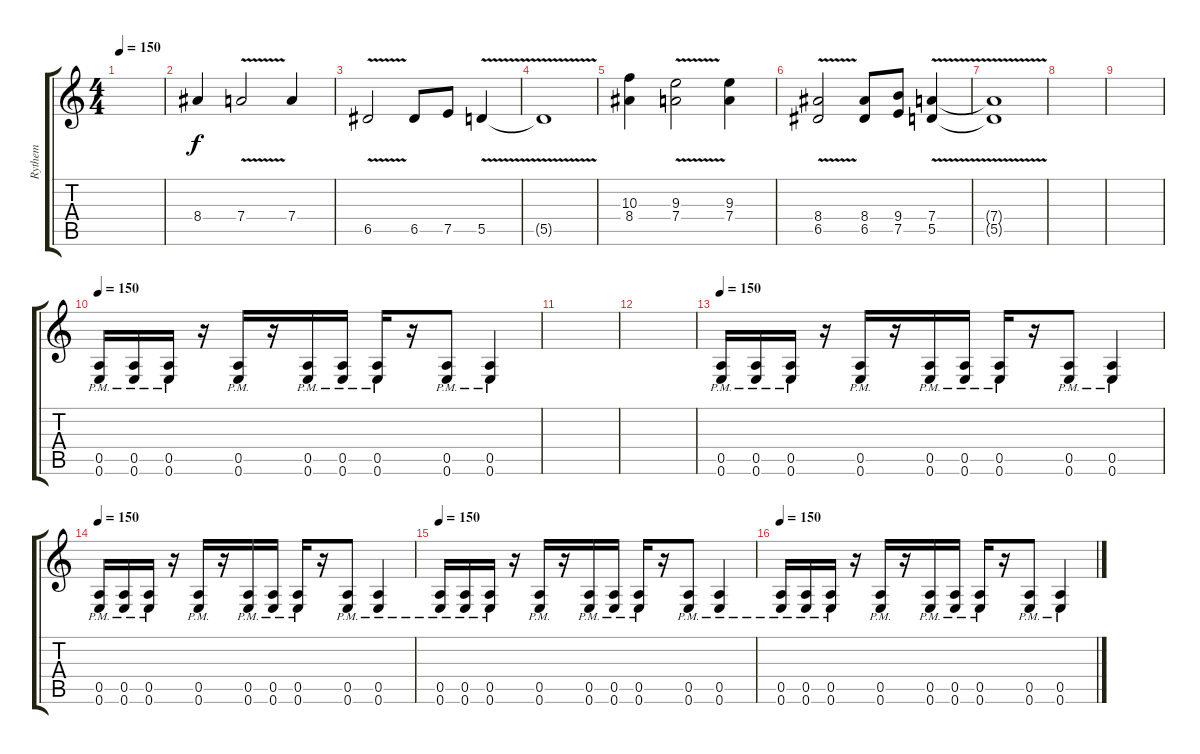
\track ("Rythem" "Rythem") {instrument distortionguitar}
\staff {score tabs}
\tuning (E4 B3 G3 D3 A2 E2) {hide}
\ts (4 4)
\tempo 150
\clef g2
\ks c
|
8.4.4 7.4{v}.2 7.4.4 |
6.5{v}.2 6.5.8 7.5.8 5.5{v}.4 |
5.5{t}.1 |
(10.3 8.4).4 (9.3 7.4{v}).2 (9.3 7.4).4 |
(8.4 6.5{v}).2 (8.4 6.5).8 (9.4 7.5).8 (7.4 5.5{v}).4 |
(7.4{t} 5.5{t}).1 |
|
|
\tempo 150
(0.5{pm} 0.6).16 (0.5{pm} 0.6).16 (0.5{pm} 0.6).16 r.16 (0.5{pm} 0.6).16 r.16 (0.5{pm} 0.6).16 (0.5{pm} 0.6).16 (0.5{pm} 0.6).16 r.16 (0.5{pm} 0.6).8 (0.5{pm} 0.6).4 |
|
|
\tempo 150
(0.5{pm} 0.6).16 (0.5{pm} 0.6).16 (0.5{pm} 0.6).16 r.16 (0.5{pm} 0.6).16 r.16 (0.5{pm} 0.6).16 (0.5{pm} 0.6).16 (0.5{pm} 0.6).16 r.16 (0.5{pm} 0.6).8 (0.5{pm} 0.6).4 |
\tempo 150
(0.5{pm} 0.6).16 (0.5{pm} 0.6).16 (0.5{pm} 0.6).16 r.16 (0.5{pm} 0.6).16 r.16 (0.5{pm} 0.6).16 (0.5{pm} 0.6).16 (0.5{pm} 0.6).16 r.16 (0.5{pm} 0.6).8 (0.5{pm} 0.6).4 |
\tempo 150
(0.5{pm} 0.6).16 (0.5{pm} 0.6).16 (0.5{pm} 0.6).16 r.16 (0.5{pm} 0.6).16 r.16 (0.5{pm} 0.6).16 (0.5{pm} 0.6).16 (0.5{pm} 0.6).16 r.16 (0.5{pm} 0.6).8 (0.5{pm} 0.6).4 |
\tempo 150
(0.5{pm} 0.6).16 (0.5{pm} 0.6).16 (0.5{pm} 0.6).16 r.16 (0.5{pm} 0.6).16 r.16 (0.5{pm} 0.6).16 (0.5{pm} 0.6).16 (0.5{pm} 0.6).16 r.16 (0.5{pm} 0.6).8 (0.5{pm} 0.6).4
